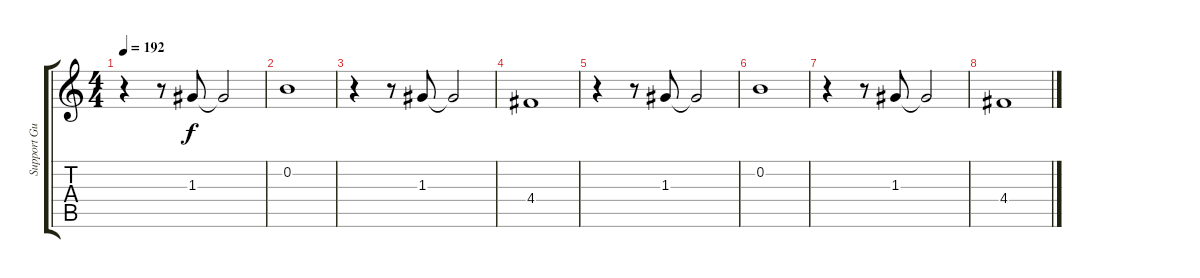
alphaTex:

\track ("Support Guitar" "Support Gu") {instrument acousticguitarsteel}
\staff {score tabs}
\tuning (E4 B3 G3 D3 A2 E2) {hide}
\ts (4 4)
\tempo 192
\clef g2
\ks c
r.4{dy f instrument acousticguitarsteel} r.8 1.3.8 1.3{t}.2 |
0.2.1 |
r.4 r.8 1.3.8 1.3{t}.2 |
4.4.1 |
r.4 r.8 1.3.8 1.3{t}.2 |
0.2.1 |
r.4 r.8 1.3.8 1.3{t}.2 |
4.4.1
